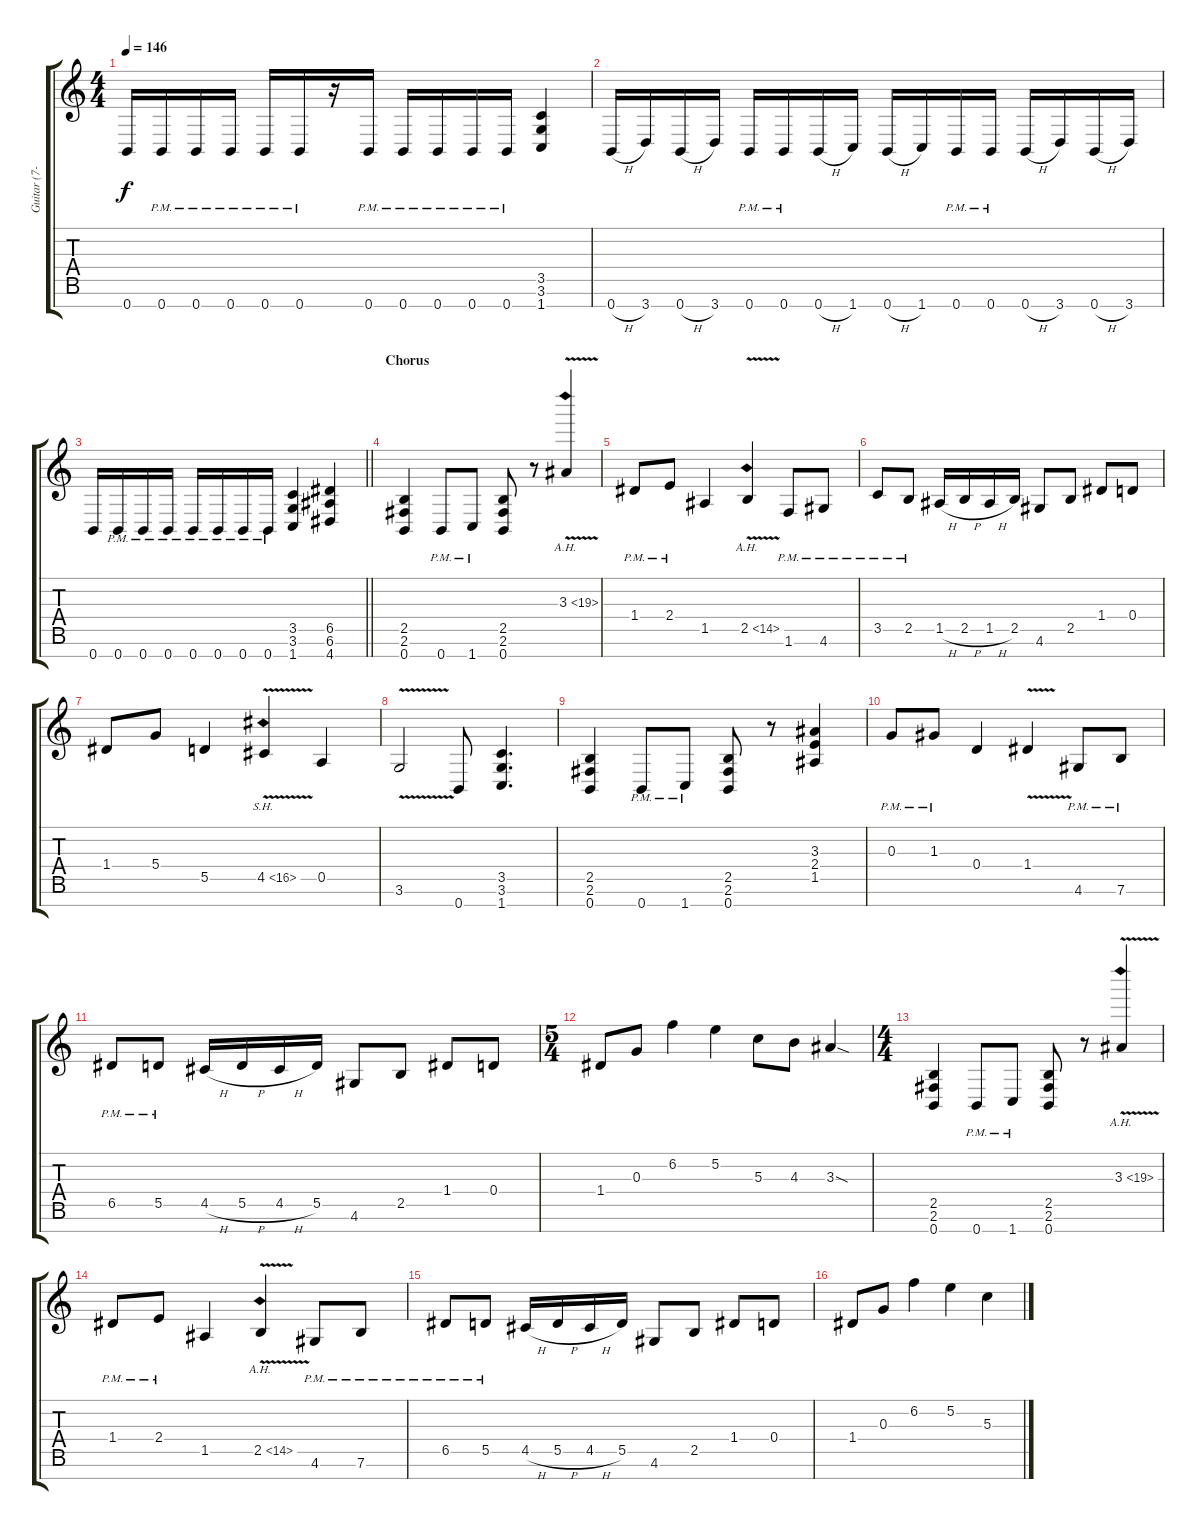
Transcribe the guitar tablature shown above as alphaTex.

\track ("Guitar (7-string)" "Guitar (7-") {instrument distortionguitar}
\staff {score tabs}
\tuning (E4 B3 G3 D3 A2 E2 B1) {hide}
\ts (4 4)
\tempo 146
\clef g2
\ks c
0.7.16{dy f} 0.7{pm}.16 0.7{pm}.16 0.7{pm}.16 0.7{pm}.16 0.7{pm}.16 r.16 0.7{pm}.16 0.7{pm}.16 0.7{pm}.16 0.7{pm}.16 0.7{pm}.16 (3.5 3.6 1.7).4 |
0.7{h}.16 3.7.16 0.7{h}.16 3.7.16 0.7{pm}.16 0.7{pm}.16 0.7{h}.16 1.7.16 0.7{h}.16 1.7.16 0.7{pm}.16 0.7{pm}.16 0.7{h}.16 3.7.16 0.7{h}.16 3.7.16 |
\barLineRight lightlight
0.7.16 0.7{pm}.16 0.7{pm}.16 0.7{pm}.16 0.7{pm}.16 0.7{pm}.16 0.7{pm}.16 0.7{pm}.16 (3.5 3.6 1.7).4 (6.5 6.6 4.7).4 |
\section ("" "Chorus")
(2.5 2.6 0.7).4 0.7{pm}.8 1.7{pm}.8 (2.5 2.6 0.7).8 r.8 3.3{ah 16 v}.4 |
1.4{pm}.8 2.4{pm}.8 1.5.4 2.5{ah 12 v}.4 1.6{pm}.8 4.6{pm}.8 |
3.5{pm}.8 2.5{pm}.8 1.5{h}.16 2.5{h}.16 1.5{h}.16 2.5.16 4.6.8 2.5.8 1.4.8 0.4.8 |
1.4.8 5.4.8 5.5.4 4.5{sh 12 v}.4 0.5.4 |
3.6{v}.2 0.7.8 (3.5 3.6 1.7).4{d} |
(2.5 2.6 0.7).4 0.7{pm}.8 1.7{pm}.8 (2.5 2.6 0.7).8 r.8 (3.3 2.4 1.5).4 |
0.3{pm}.8 1.3{pm}.8 0.4.4 1.4{v}.4 4.6{pm}.8 7.6{pm}.8 |
6.5{pm}.8 5.5{pm}.8 4.5{h}.16 5.5{h}.16 4.5{h}.16 5.5.16 4.6.8 2.5.8 1.4.8 0.4.8 |
\ts (5 4)
1.4.8 0.3.8 6.2.4 5.2.4 5.3.8 4.3.8 3.3{sod}.4 |
\ts (4 4)
(2.5 2.6 0.7).4 0.7{pm}.8 1.7{pm}.8 (2.5 2.6 0.7).8 r.8 3.3{ah 16 v}.4 |
1.4{pm}.8 2.4{pm}.8 1.5.4 2.5{ah 12 v}.4 4.6{pm}.8 7.6{pm}.8 |
6.5{pm}.8 5.5{pm}.8 4.5{h}.16 5.5{h}.16 4.5{h}.16 5.5.16 4.6.8 2.5.8 1.4.8 0.4.8 |
1.4.8 0.3.8 6.2.4 5.2.4 5.3.4
